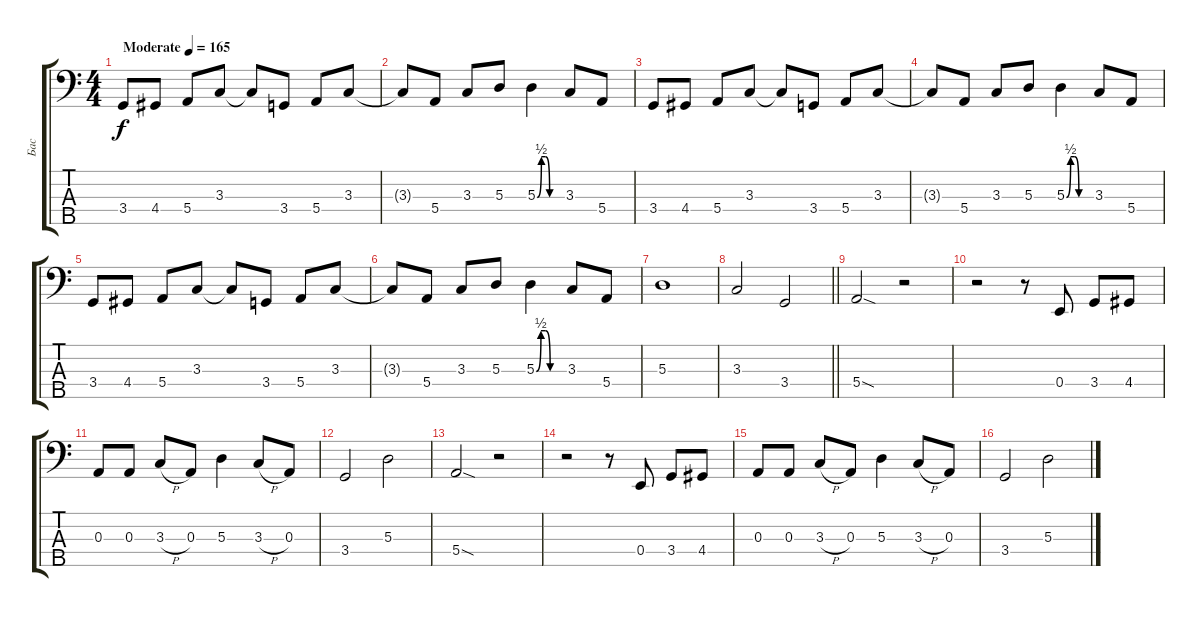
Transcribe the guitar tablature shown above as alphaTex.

\track ("Бас" "Бас") {instrument electricbassfinger}
\staff {score tabs}
\tuning (G2 D2 A1 E1 B0) {hide}
\ts (4 4)
\tempo (165 "Moderate")
\clef f4
\ks c
3.4.8{dy f instrument electricbassfinger} 4.4.8 5.4.8 3.3.8 3.3{t}.8 3.4.8 5.4.8 3.3.8 |
3.3{t}.8 5.4.8 3.3.8 5.3.8 5.3{be (custom 0 0 10 2 20 2 30 0 60 0)}.4 3.3.8 5.4.8 |
3.4.8 4.4.8 5.4.8 3.3.8 3.3{t}.8 3.4.8 5.4.8 3.3.8 |
3.3{t}.8 5.4.8 3.3.8 5.3.8 5.3{be (custom 0 0 10 2 20 2 30 0 60 0)}.4 3.3.8 5.4.8 |
3.4.8 4.4.8 5.4.8 3.3.8 3.3{t}.8 3.4.8 5.4.8 3.3.8 |
3.3{t}.8 5.4.8 3.3.8 5.3.8 5.3{be (custom 0 0 10 2 20 2 30 0 60 0)}.4 3.3.8 5.4.8 |
5.3.1 |
\barLineRight lightlight
3.3.2 3.4.2 |
5.4{sod}.2 r.2 |
r.2 r.8 0.4.8 3.4.8 4.4.8 |
0.3.8 0.3.8 3.3{h}.8 0.3.8 5.3.4 3.3{h}.8 0.3.8 |
3.4.2 5.3.2 |
5.4{sod}.2 r.2 |
r.2 r.8 0.4.8 3.4.8 4.4.8 |
0.3.8 0.3.8 3.3{h}.8 0.3.8 5.3.4 3.3{h}.8 0.3.8 |
3.4.2 5.3.2
